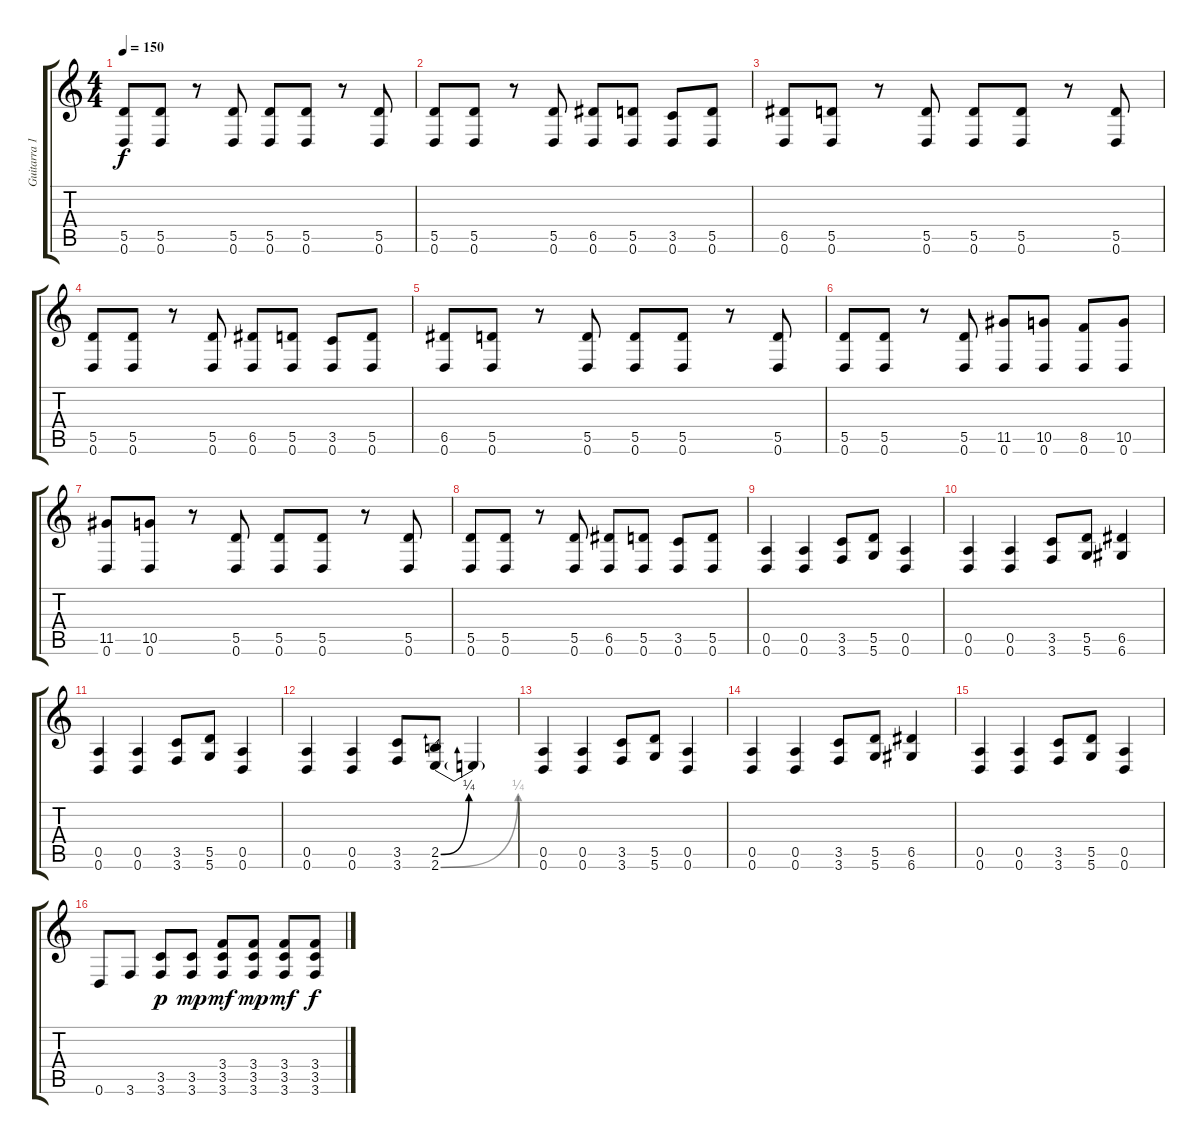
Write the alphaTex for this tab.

\track ("Guitarra 1" "Guitarra 1") {instrument distortionguitar}
\staff {score tabs}
\tuning (E4 B3 G3 D3 A2 D2) {hide}
\ts (4 4)
\tempo 150
\clef g2
\ks c
(5.5 0.6).8{dy f} (5.5 0.6).8 r.8 (5.5 0.6).8 (5.5 0.6).8 (5.5 0.6).8 r.8 (5.5 0.6).8 |
(5.5 0.6).8 (5.5 0.6).8 r.8 (5.5 0.6).8 (6.5 0.6).8 (5.5 0.6).8 (3.5 0.6).8 (5.5 0.6).8 |
(6.5 0.6).8 (5.5 0.6).8 r.8 (5.5 0.6).8 (5.5 0.6).8 (5.5 0.6).8 r.8 (5.5 0.6).8 |
(5.5 0.6).8 (5.5 0.6).8 r.8 (5.5 0.6).8 (6.5 0.6).8 (5.5 0.6).8 (3.5 0.6).8 (5.5 0.6).8 |
(6.5 0.6).8 (5.5 0.6).8 r.8 (5.5 0.6).8 (5.5 0.6).8 (5.5 0.6).8 r.8 (5.5 0.6).8 |
(5.5 0.6).8 (5.5 0.6).8 r.8 (5.5 0.6).8 (11.5 0.6).8 (10.5 0.6).8 (8.5 0.6).8 (10.5 0.6).8 |
(11.5 0.6).8 (10.5 0.6).8 r.8 (5.5 0.6).8 (5.5 0.6).8 (5.5 0.6).8 r.8 (5.5 0.6).8 |
(5.5 0.6).8 (5.5 0.6).8 r.8 (5.5 0.6).8 (6.5 0.6).8 (5.5 0.6).8 (3.5 0.6).8 (5.5 0.6).8 |
(0.5 0.6).4 (0.5 0.6).4 (3.5 3.6).8 (5.5 5.6).8 (0.5 0.6).4 |
(0.5 0.6).4 (0.5 0.6).4 (3.5 3.6).8 (5.5 5.6).8 (6.5 6.6).4 |
(0.5 0.6).4 (0.5 0.6).4 (3.5 3.6).8 (5.5 5.6).8 (0.5 0.6).4 |
(0.5 0.6).4 (0.5 0.6).4 (3.5 3.6).8 (2.5{be (bend 0 0 60 1)} 2.6{be (bend 0 0 60 1)}).8 2.6{t}.4 |
(0.5 0.6).4 (0.5 0.6).4 (3.5 3.6).8 (5.5 5.6).8 (0.5 0.6).4 |
(0.5 0.6).4 (0.5 0.6).4 (3.5 3.6).8 (5.5 5.6).8 (6.5 6.6).4 |
(0.5 0.6).4 (0.5 0.6).4 (3.5 3.6).8 (5.5 5.6).8 (0.5 0.6).4 |
0.6.8 3.6.8 (3.5 3.6).8{dy p} (3.5 3.6).8{dy mp} (3.4 3.5 3.6).8{dy mf} (3.4 3.5 3.6).8{dy mp} (3.4 3.5 3.6).8{dy mf} (3.4 3.5 3.6).8{dy f}
